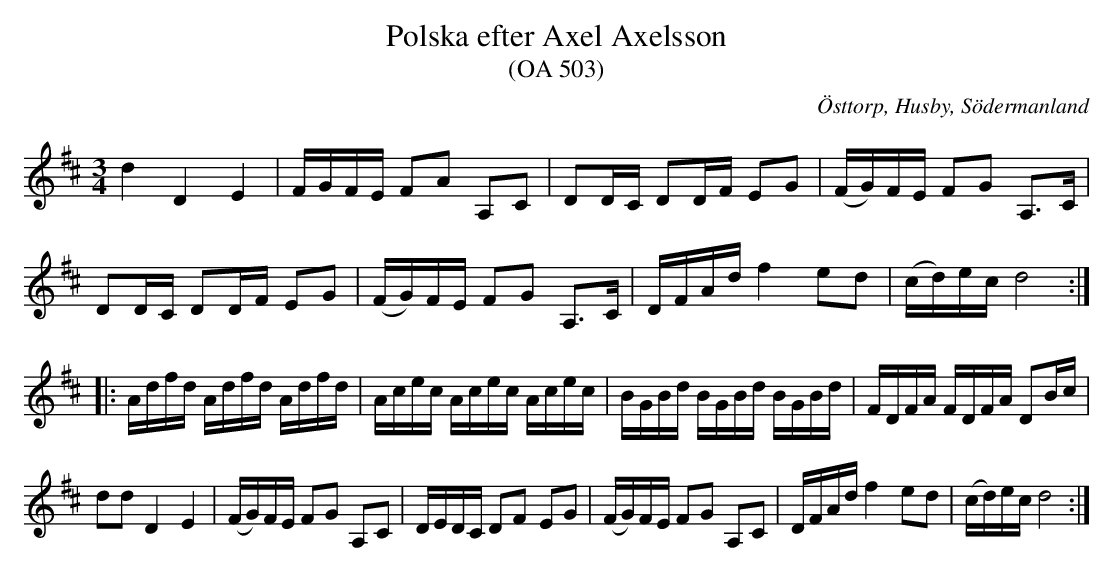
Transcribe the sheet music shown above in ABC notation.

X:1
T:Polska efter Axel Axelsson
T:(OA 503)
O:Östtorp, Husby, Södermanland
M:3/4
L:1/4
Q:100
K:D
d D E | F/4G/4F/4E/4 F/A/ A,/C/ | D/D/4C/4 D/D/4F/4 E/G/ | (F/4G/4)F/4E/4 F/G/ A,/>C/ |
D/D/4C/4 D/D/4F/4 E/G/ | (F/4G/4)F/4E/4 F/G/ A,/>C/ | D/4F/4A/4d/4 f e/d/ | (c/4d/4)e/4c/4 d2 ::
A/4d/4f/4d/4 A/4d/4f/4d/4 A/4d/4f/4d/4 | A/4c/4e/4c/4 A/4c/4e/4c/4 A/4c/4e/4c/4 | B/4G/4B/4d/4 B/4G/4B/4d/4 B/4G/4B/4d/4 | F/4D/4F/4A/4 F/4D/4F/4A/4 D/B/4c/4 |
d/d/ D E | (F/4G/4)F/4E/4 F/G/ A,/C/ | D/4E/4D/4C/4 D/F/ E/G/ | (F/4G/4)F/4E/4 F/G/ A,/C/ |  D/4F/4A/4d/4 f e/d/ | (c/4d/4)e/4c/4 d2 :|
